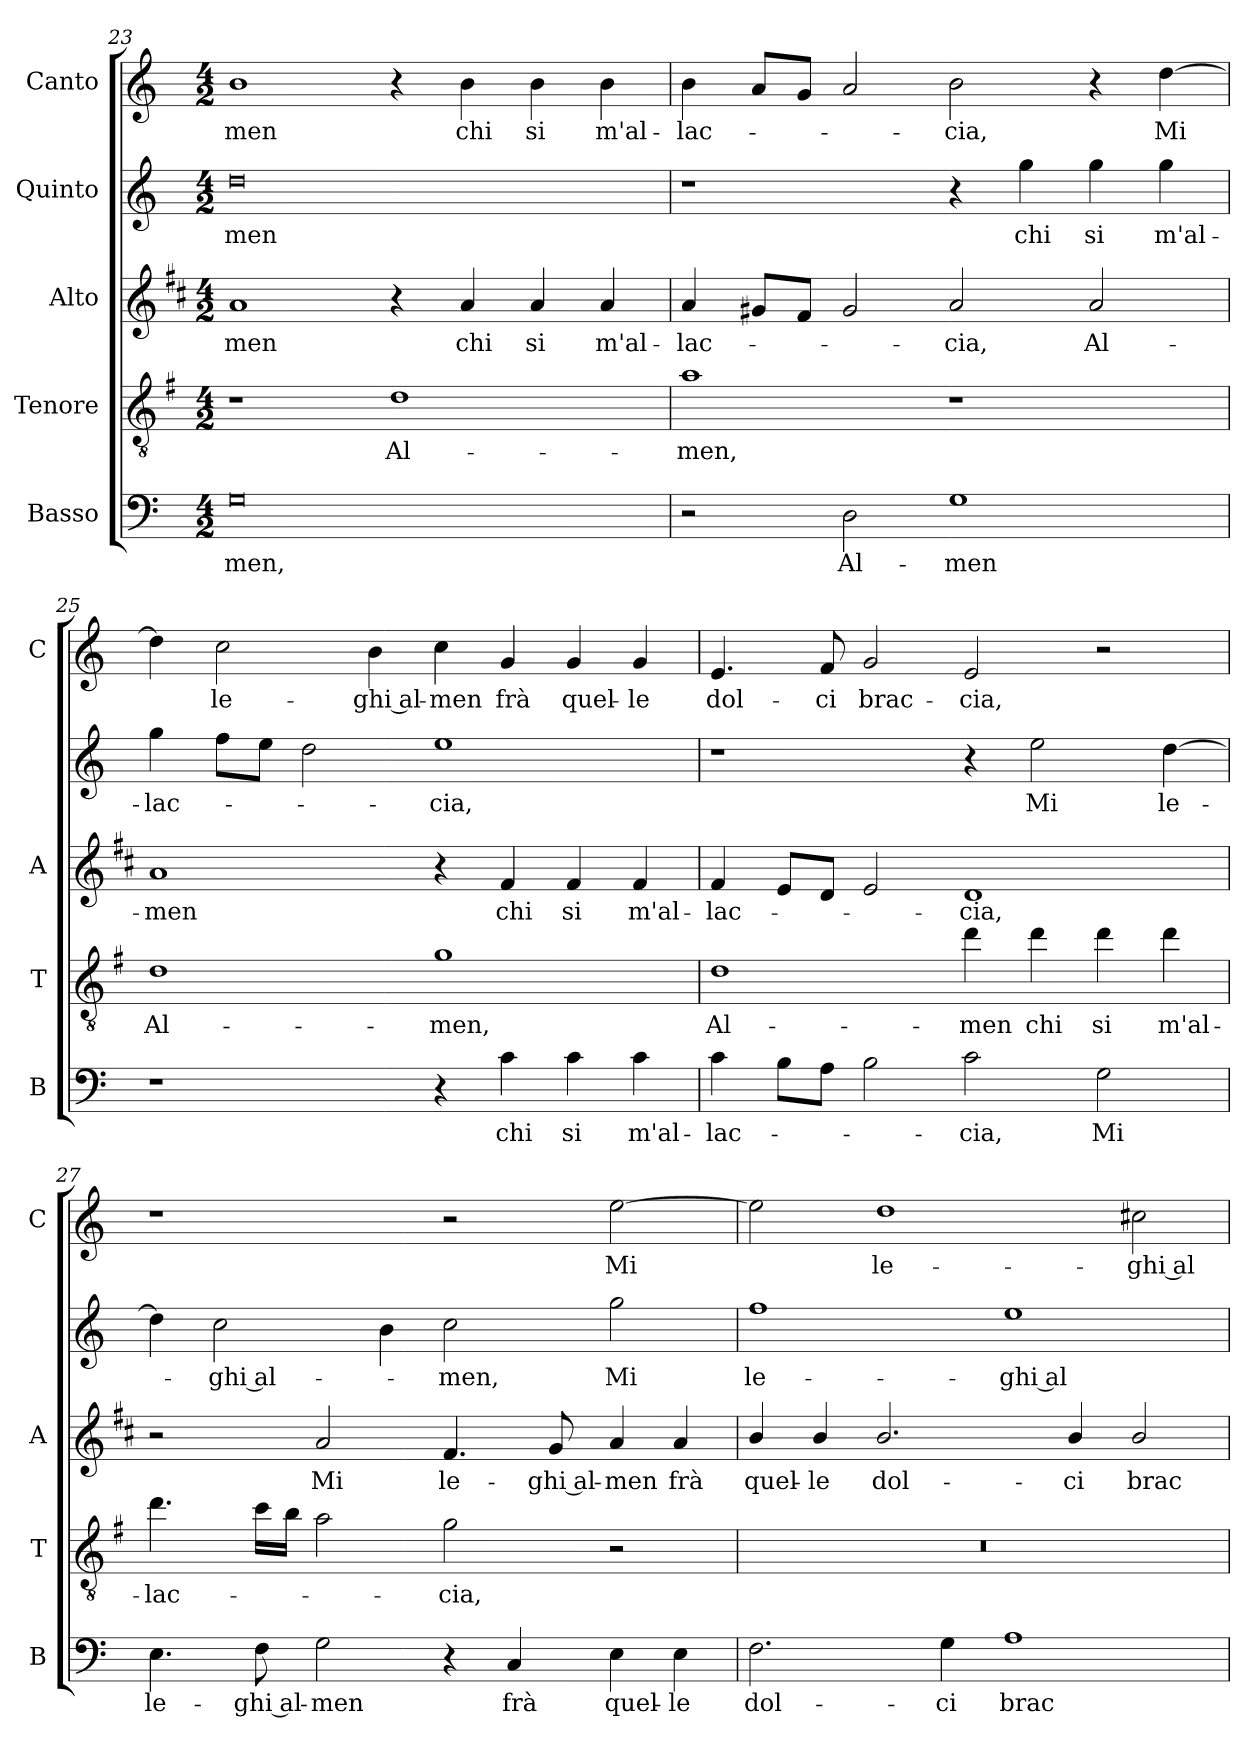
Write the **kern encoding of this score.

**kern	**text	**kern	**text	**kern	**text	**kern	**text	**kern	**text
*part5	*part5	*part4	*part4	*part3	*part3	*part2	*part2	*part1	*part1
*staff5	*staff5	*staff4	*staff4	*staff3	*staff3	*staff2	*staff2	*staff1	*staff1
*I"Basso	*	*I"Tenore	*	*I"Alto	*	*I"Quinto	*	*I"Canto	*
*I'B	*	*I'T	*	*I'A	*	*	*	*I'C	*
!!LO:PB:g=z
*clefF4	*	*clefGv2	*	*clefG2	*	*clefG2	*	*clefG2	*
*	*	*ITrd4c7	*	*ITrd1c2	*	*	*	*	*
*k[]	*	*k[]	*	*k[]	*	*k[]	*	*k[]	*
*C:	*	*C:	*	*C:	*	*C:	*	*C:	*
*M4/2	*	*M4/2	*	*M4/2	*	*M4/2	*	*M4/2	*
=23	=23	=23	=23	=23	=23	=23	=23	=23	=23
!	!LO:LY:b	!	!	!	!LO:LY:b	!	!LO:LY:b	!	!LO:LY:b
0G	-men,	1r	.	1g	-men	0dd	-men	1b	-men
!	!	!	!LO:LY:b	!	!	!	!	!	!
.	.	1G	Al-	4r	.	.	.	4r	.
!	!	!	!	!	!LO:LY:b	!	!	!	!LO:LY:b
.	.	.	.	4g/	chi	.	.	4b\	chi
!	!	!	!	!	!LO:LY:b	!	!	!	!LO:LY:b
.	.	.	.	4g/	si	.	.	4b\	si
!	!	!	!	!	!LO:LY:b	!	!	!	!LO:LY:b
.	.	.	.	4g/	m'al-	.	.	4b\	m'al-
=24	=24	=24	=24	=24	=24	=24	=24	=24	=24
!	!	!	!LO:LY:b	!	!LO:LY:b	!	!	!	!LO:LY:b
2r	.	1d	-men,	4g/	-lac-	1r	.	4b\	-lac-
.	.	.	.	8f#X/L	.	.	.	8a/L	.
.	.	.	.	8e/J	.	.	.	8g/J	.
!	!LO:LY:b	!	!	!	!	!	!	!	!
2D\	Al-	.	.	2f#/	.	.	.	2a/	.
!	!LO:LY:b	!	!	!	!LO:LY:b	!	!	!	!LO:LY:b
1G	-men	1r	.	2g/	-cia,	4r	.	2b\	-cia,
!	!	!	!	!	!	!	!LO:LY:b	!	!
.	.	.	.	.	.	4gg\	chi	.	.
!	!	!	!	!	!LO:LY:b	!	!LO:LY:b	!	!
.	.	.	.	2g/	Al-	4gg\	si	4r	.
!	!	!	!	!	!	!	!LO:LY:b	!	!LO:LY:b
.	.	.	.	.	.	4gg\	m'al-	[4dd\	Mi
=25	=25	=25	=25	=25	=25	=25	=25	=25	=25
!	!	!	!LO:LY:b	!	!LO:LY:b	!	!LO:LY:b	!	!
1r	.	1G	Al-	1g	-men	4gg\	-lac-	4dd\]	.
!	!	!	!	!	!	!	!	!	!LO:LY:b
.	.	.	.	.	.	8ff\L	.	2cc\	le-
.	.	.	.	.	.	8ee\J	.	.	.
.	.	.	.	.	.	2dd\	.	.	.
!	!	!	!	!	!	!	!	!	!LO:LY:b
.	.	.	.	.	.	.	.	4b\	-ghi al-
!	!	!	!LO:LY:b	!	!	!	!LO:LY:b	!	!LO:LY:b
4r	.	1c	-men,	4r	.	1ee	-cia,	4cc\	-men
!	!LO:LY:b	!	!	!	!LO:LY:b	!	!	!	!LO:LY:b
4c\	chi	.	.	4e/	chi	.	.	4g/	frà
!	!LO:LY:b	!	!	!	!LO:LY:b	!	!	!	!LO:LY:b
4c\	si	.	.	4e/	si	.	.	4g/	quel-
!	!LO:LY:b	!	!	!	!LO:LY:b	!	!	!	!LO:LY:b
4c\	m'al-	.	.	4e/	m'al-	.	.	4g/	-le
=26	=26	=26	=26	=26	=26	=26	=26	=26	=26
!	!LO:LY:b	!	!LO:LY:b	!	!LO:LY:b	!	!	!	!LO:LY:b
4c\	-lac-	1G	Al-	4e/	-lac-	1r	.	4.e/	dol-
8B\L	.	.	.	8d/L	.	.	.	.	.
!	!	!	!	!	!	!	!	!	!LO:LY:b
8A\J	.	.	.	8c/J	.	.	.	8f/	-ci
!	!	!	!	!	!	!	!	!	!LO:LY:b
2B\	.	.	.	2d/	.	.	.	2g/	brac-
!	!LO:LY:b	!	!LO:LY:b	!	!LO:LY:b	!	!	!	!LO:LY:b
2c\	-cia,	4g\	-men	1c	-cia,	4r	.	2e/	-cia,
!	!	!	!LO:LY:b	!	!	!	!LO:LY:b	!	!
.	.	4g\	chi	.	.	2ee\	Mi	.	.
!	!LO:LY:b	!	!LO:LY:b	!	!	!	!	!	!
2G\	Mi	4g\	si	.	.	.	.	2r	.
!	!	!	!LO:LY:b	!	!	!	!LO:LY:b	!	!
.	.	4g\	m'al-	.	.	[4dd\	le-	.	.
!!LO:LB:g=z
=27	=27	=27	=27	=27	=27	=27	=27	=27	=27
!	!LO:LY:b	!	!LO:LY:b	!	!	!	!	!	!
4.E\	le-	4.g\	-lac-	2r	.	4dd\]	.	1r	.
!	!	!	!	!	!	!	!LO:LY:b	!	!
.	.	.	.	.	.	2cc\	-ghi al-	.	.
!	!LO:LY:b	!	!	!	!	!	!	!	!
8F\	-ghi al-	16f\LL	.	.	.	.	.	.	.
.	.	16e\JJ	.	.	.	.	.	.	.
!	!LO:LY:b	!	!	!	!LO:LY:b	!	!	!	!
2G\	-men	2d\	.	2g/	Mi	.	.	.	.
.	.	.	.	.	.	4b\	.	.	.
!	!	!	!LO:LY:b	!	!LO:LY:b	!	!LO:LY:b	!	!
4r	.	2c\	-cia,	4.e/	le-	2cc\	-men,	2r	.
!	!LO:LY:b	!	!	!	!	!	!	!	!
4C/	frà	.	.	.	.	.	.	.	.
!	!	!	!	!	!LO:LY:b	!	!	!	!
.	.	.	.	8f/	-ghi al-	.	.	.	.
!	!LO:LY:b	!	!	!	!LO:LY:b	!	!LO:LY:b	!	!LO:LY:b
4E\	quel-	2r	.	4g/	-men	2gg\	Mi	[2ee\	Mi
!	!LO:LY:b	!	!	!	!LO:LY:b	!	!	!	!
4E\	-le	.	.	4g/	frà	.	.	.	.
=28	=28	=28	=28	=28	=28	=28	=28	=28	=28
!	!LO:LY:b	!	!	!	!LO:LY:b	!	!LO:LY:b	!	!
2.F\	dol-	0r	.	4a/	quel-	1ff	le-	2ee\]	.
!	!	!	!	!	!LO:LY:b	!	!	!	!
.	.	.	.	4a/	-le	.	.	.	.
!	!	!	!	!	!LO:LY:b	!	!	!	!LO:LY:b
.	.	.	.	2.a/	dol-	.	.	1dd	le-
!	!LO:LY:b	!	!	!	!	!	!	!	!
4G\	-ci	.	.	.	.	.	.	.	.
!	!LO:LY:b	!	!	!	!	!	!LO:LY:b	!	!
1A	brac-	.	.	.	.	1ee	-ghi al-	.	.
!	!	!	!	!	!LO:LY:b	!	!	!	!
.	.	.	.	4a/	-ci	.	.	.	.
!	!	!	!	!	!LO:LY:b	!	!	!	!LO:LY:b
.	.	.	.	2a/	brac-	.	.	2cc#X\	-ghi al-
=	=	=	=	=	=	=	=	=	=
*-	*-	*-	*-	*-	*-	*-	*-	*-	*-
